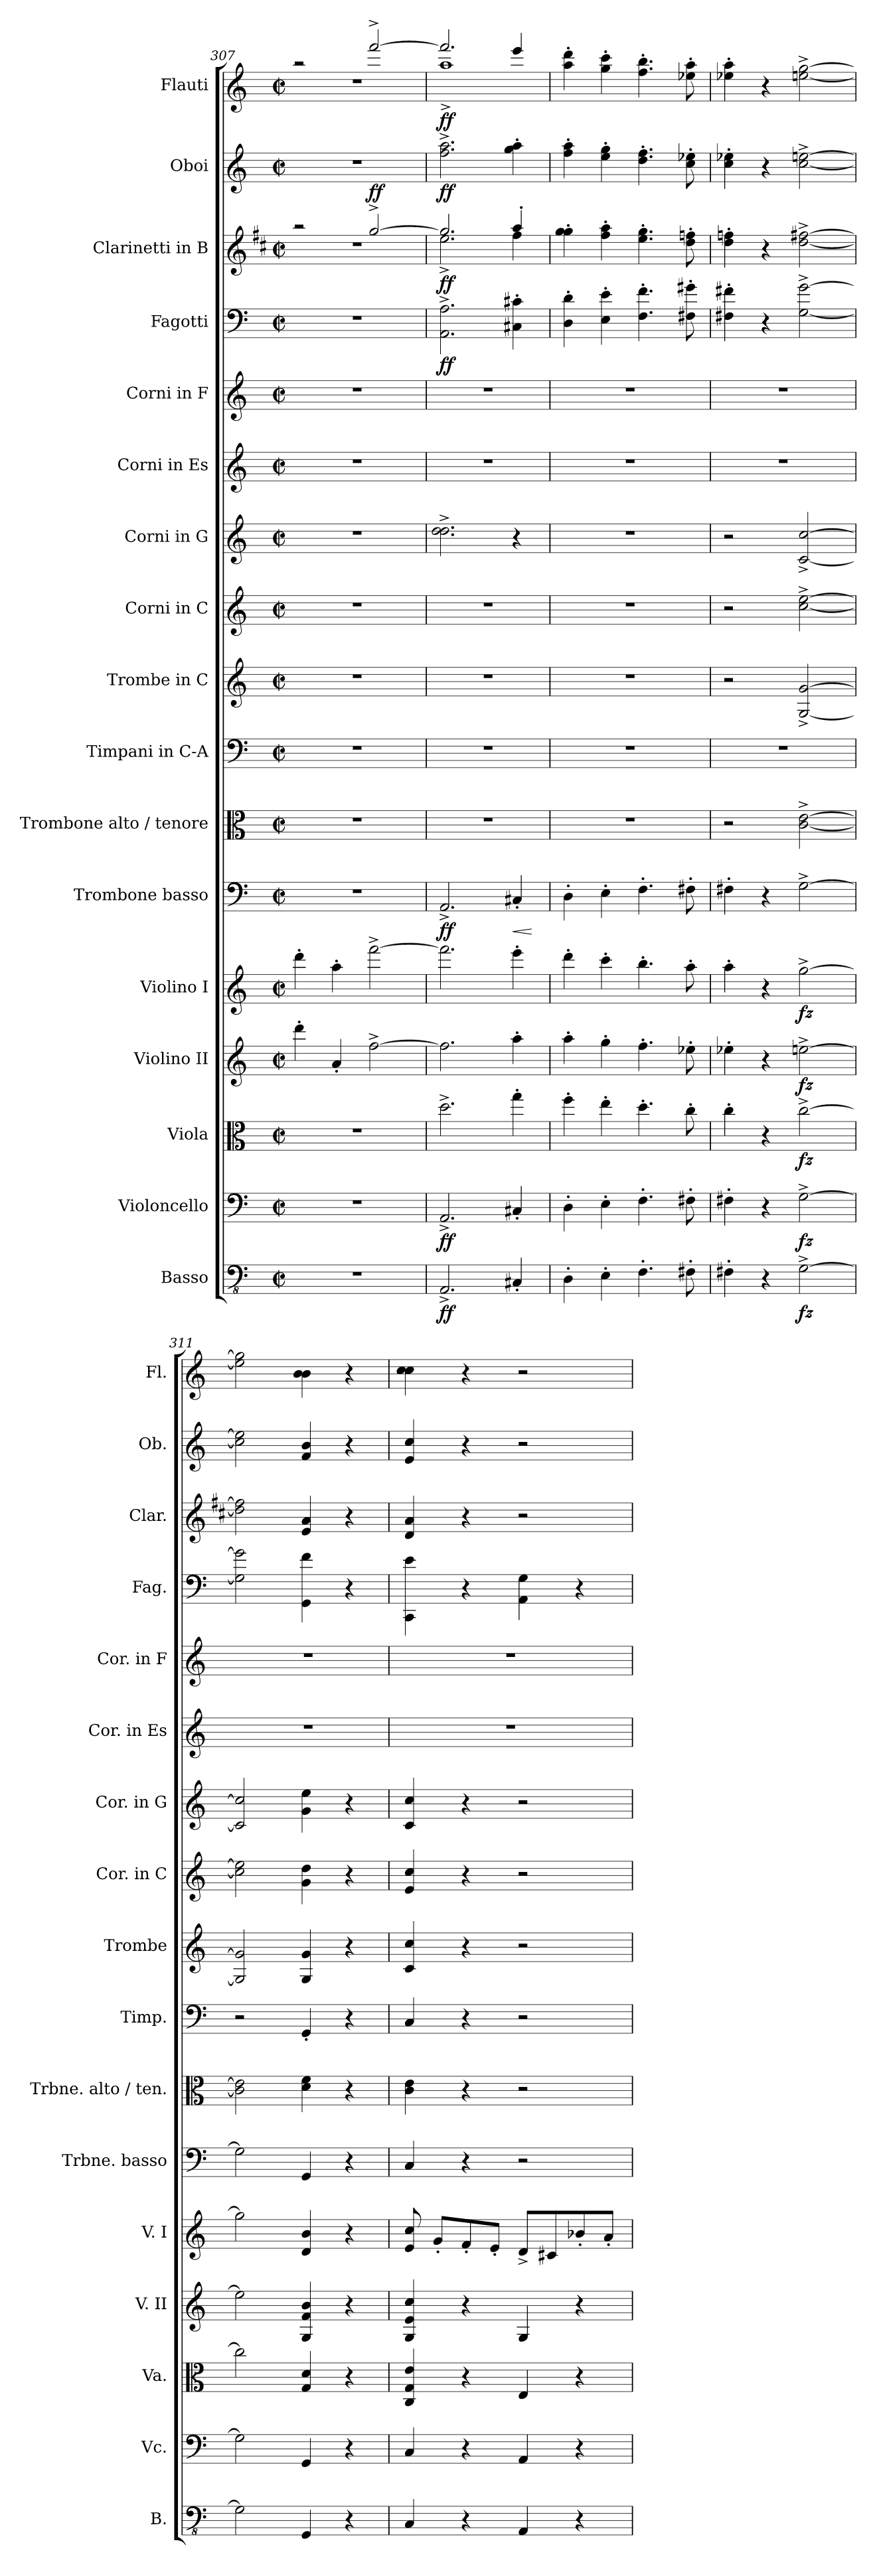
**kern	**dynam	**kern	**dynam	**kern	**dynam	**kern	**dynam	**kern	**dynam	**kern	**dynam	**kern	**kern	**kern	**kern	**kern	**kern	**kern	**kern	**dynam	**kern	**dynam	**kern	**dynam	**kern	**dynam
*part17	*part17	*part16	*part16	*part15	*part15	*part14	*part14	*part13	*part13	*part12	*part12	*part11	*part10	*part9	*part8	*part7	*part6	*part5	*part4	*part4	*part3	*part3	*part2	*part2	*part1	*part1
*staff17	*staff17	*staff16	*staff16	*staff15	*staff15	*staff14	*staff14	*staff13	*staff13	*staff12	*staff12	*staff11	*staff10	*staff9	*staff8	*staff7	*staff6	*staff5	*staff4	*staff4	*staff3	*staff3	*staff2	*staff2	*staff1	*staff1
*I"Basso	*	*I"Violoncello	*	*I"Viola	*	*I"Violino II	*	*I"Violino I	*	*I"Trombone basso	*	*I"Trombone alto / tenore	*I"Timpani in C-A	*I"Trombe in C	*I"Corni in C	*I"Corni in G	*I"Corni in Es	*I"Corni in F	*I"Fagotti	*	*I"Clarinetti in B	*	*I"Oboi	*	*I"Flauti	*
*I'B.	*	*I'Vc.	*	*I'Va.	*	*I'V. II	*	*I'V. I	*	*I'Trbne. basso	*	*I'Trbne. alto / ten.	*I'Timp.	*I'Trombe	*I'Cor. in C	*I'Cor. in G	*I'Cor. in Es	*I'Cor. in F	*I'Fag.	*	*I'Clar.	*	*I'Ob.	*	*I'Fl.	*
*clefFv4	*	*clefF4	*	*clefC3	*	*clefG2	*	*clefG2	*	*clefF4	*	*clefC3	*clefF4	*clefG2	*clefG2	*clefG2	*clefG2	*clefG2	*clefF4	*	*clefG2	*	*clefG2	*	*clefG2	*
*	*	*	*	*	*	*	*	*	*	*	*	*	*	*	*ITrd7c12	*ITrd3c5	*ITrd5c9	*ITrd4c7	*	*	*ITrd1c2	*	*	*	*	*
*k[]	*	*k[]	*	*k[]	*	*k[]	*	*k[]	*	*k[]	*	*k[]	*k[]	*k[]	*k[]	*k[f#]	*k[b-e-a-]	*k[b-]	*k[]	*	*k[]	*	*k[]	*	*k[]	*
*M2/2	*	*M2/2	*	*M2/2	*	*M2/2	*	*M2/2	*	*M2/2	*	*M2/2	*M2/2	*M2/2	*M2/2	*M2/2	*M2/2	*M2/2	*M2/2	*	*M2/2	*	*M2/2	*	*M2/2	*
*met(c|)	*	*met(c|)	*	*met(c|)	*	*met(c|)	*	*met(c|)	*	*met(c|)	*	*met(c|)	*met(c|)	*met(c|)	*met(c|)	*met(c|)	*met(c|)	*met(c|)	*met(c|)	*	*met(c|)	*	*met(c|)	*	*met(c|)	*
=307	=307	=307	=307	=307	=307	=307	=307	=307	=307	=307	=307	=307	=307	=307	=307	=307	=307	=307	=307	=307	=307	=307	=307	=307	=307	=307
*	*	*	*	*	*	*	*	*	*	*	*	*	*	*	*	*	*	*	*	*	*^	*	*	*	*^	*
1r	.	1r	.	1r	.	4ddd'\	.	4ddd'\	.	1r	.	1r	1r	1r	1r	1r	1r	1r	1r	.	2r	1rdd	.	1r	.	2r	1rdd	.
.	.	.	.	.	.	4a'/	.	4aa'\	.	.	.	.	.	.	.	.	.	.	.	.	.	.	.	.	.	.	.	.
!	!	!	!	!	!	!	!	!	!	!	!	!	!	!	!	!	!	!	!	!	!	!	!LO:DY:a	!	!	!	!	!
.	.	.	.	.	.	[2ff^\	.	[2fff^\	.	.	.	.	.	.	.	.	.	.	.	.	[2ff^/	.	ff	.	.	[2fff^/	.	.
=308	=308	=308	=308	=308	=308	=308	=308	=308	=308	=308	=308	=308	=308	=308	=308	=308	=308	=308	=308	=308	=308	=308	=308	=308	=308	=308	=308	=308
!	!LO:DY:b	!	!LO:DY:b	!	!	!	!	!	!	!	!LO:DY:b	!	!	!	!	!	!	!	!	!LO:DY:b	!	!	!LO:DY:b	!	!LO:DY:b	!	!	!LO:DY:b
2.AAA^/	ff	2.AA^/	ff	2.dd^\	.	2.ff\]	.	2.fff\]	.	2.AA^/	ff	1r	1r	1r	1r	2.a\^ 2.a\^	1r	1r	2.AA\^ 2.A\^	ff	2.ff/]	2.dd^\	ff	2.ff\^ 2.aa\^	ff	2.fff/]	1aa^	ff
!	!	!	!	!	!	!	!	!	!	!	!LO:HP:b	!	!	!	!	!	!	!	!	!	!	!	!	!	!	!	!	!
4CC#X'/	.	4C#X'/	.	4gg'\	.	4aa'\	.	4eee'\	.	4C#X'/	<	.	.	.	.	4r	.	.	4C#X\' 4c#X\'	.	4gg'/	4ee\	.	4gg\' 4aa\'	.	4eee/	.	.
*	*	*	*	*	*	*	*	*	*	*	*	*	*	*	*	*	*	*	*	*	*v	*v	*	*	*	*v	*v	*
.	.	.	.	.	.	.	.	.	.	.	[	.	.	.	.	.	.	.	.	.	.	.	.	.	.	.
=309	=309	=309	=309	=309	=309	=309	=309	=309	=309	=309	=309	=309	=309	=309	=309	=309	=309	=309	=309	=309	=309	=309	=309	=309	=309	=309
4DD'\	.	4D'\	.	4ff'\	.	4aa'\	.	4ddd'\	.	4D'\	.	1r	1r	1r	1r	1r	1r	1r	4D\' 4d\'	.	4ff\' 4ff\'	.	4ff\' 4aa\'	.	4aa\' 4ddd\'	.
4EE'\	.	4E'\	.	4ee'\	.	4gg'\	.	4ccc'\	.	4E'\	.	.	.	.	.	.	.	.	4E\' 4e\'	.	4ee\' 4gg\'	.	4ee\' 4gg\'	.	4gg\' 4ccc\'	.
4.FF'\	.	4.F'\	.	4.dd'\	.	4.ff'\	.	4.bb'\	.	4.F'\	.	.	.	.	.	.	.	.	4.F\' 4.f\'	.	4.dd\' 4.ff\'	.	4.dd\' 4.ff\'	.	4.ff\' 4.bb\'	.
8FF#X'\	.	8F#X'\	.	8cc'\	.	8ee-X'\	.	8aa'\	.	8F#X'\	.	.	.	.	.	.	.	.	8F#X\' 8g#X\'	.	8cc\' 8ee-X\'	.	8cc\' 8ee-X\'	.	8ee-X\' 8aa\'	.
=310	=310	=310	=310	=310	=310	=310	=310	=310	=310	=310	=310	=310	=310	=310	=310	=310	=310	=310	=310	=310	=310	=310	=310	=310	=310	=310
4FF#X'\	.	4F#X'\	.	4cc'\	.	4ee-X'\	.	4aa'\	.	4F#X'\	.	2r	1r	2r	2r	2r	1r	1r	4F#X\' 4f#X\'	.	4cc\' 4ee-X\'	.	4cc\' 4ee-X\'	.	4ee-X\' 4aa\'	.
4r	.	4r	.	4r	.	4r	.	4r	.	4r	.	.	.	.	.	.	.	.	4r	.	4r	.	4r	.	4r	.
!	!LO:DY:b	!	!LO:DY:b	!	!LO:DY:b	!	!LO:DY:b	!	!LO:DY:b	!	!	!	!	!	!	!	!	!	!	!	!	!	!	!	!	!
[2GG^\	fz	[2G^\	fz	[2cc^\	fz	[2een^\	fz	[2gg^\	fz	[2G^\	.	[2c\^ [2e\^	.	[2G/^ [2g/^	[2c\^ [2e\^	[2G/^ [2g/^	.	.	[2G\^ [2g\^	.	[2cc\^ [2een\^	.	[2cc\^ [2een\^	.	[2een\^ [2gg\^	.
=311	=311	=311	=311	=311	=311	=311	=311	=311	=311	=311	=311	=311	=311	=311	=311	=311	=311	=311	=311	=311	=311	=311	=311	=311	=311	=311
2GG\]	.	2G\]	.	2cc\]	.	2ee\]	.	2gg\]	.	2G\]	.	2c\] 2e\]	2r	2G/] 2g/]	2c\] 2e\]	2G/] 2g/]	1r	1r	2G\] 2g\]	.	2cc\] 2ee\]	.	2cc\] 2ee\]	.	2ee\] 2gg\]	.
4GGG/	.	4GG/	.	4G/ 4d/	.	4G/ 4f/ 4b/	.	4d/ 4b/	.	4GG/	.	4d\ 4f\	4GG'/	4G/ 4g/	4G\ 4d\	4d\ 4b\	.	.	4GG\ 4f\	.	4d/ 4g/	.	4f/ 4b/	.	4b\ 4b\	.
4r	.	4r	.	4r	.	4r	.	4r	.	4r	.	4r	4r	4r	4r	4r	.	.	4r	.	4r	.	4r	.	4r	.
!!LO:PB:g=z
=312	=312	=312	=312	=312	=312	=312	=312	=312	=312	=312	=312	=312	=312	=312	=312	=312	=312	=312	=312	=312	=312	=312	=312	=312	=312	=312
4CC/	.	4C/	.	4C/ 4G/ 4e/	.	4G/ 4e/ 4cc/	.	8e/ 8cc/	.	4C/	.	4c\ 4e\	4C/	4c/ 4cc/	4E/ 4c/	4G/ 4g/	1r	1r	4CC\ 4e\	.	4c/ 4g/	.	4e/ 4cc/	.	4cc\ 4cc\	.
.	.	.	.	.	.	.	.	8g'/L	.	.	.	.	.	.	.	.	.	.	.	.	.	.	.	.	.	.
4r	.	4r	.	4r	.	4r	.	8f'/	.	4r	.	4r	4r	4r	4r	4r	.	.	4r	.	4r	.	4r	.	4r	.
.	.	.	.	.	.	.	.	8e'/J	.	.	.	.	.	.	.	.	.	.	.	.	.	.	.	.	.	.
4AAA/	.	4AA/	.	4E/	.	4G/	.	8d^/L	.	2r	.	2r	2r	2r	2r	2r	.	.	4AA\ 4G\	.	2r	.	2r	.	2r	.
.	.	.	.	.	.	.	.	8c#X/	.	.	.	.	.	.	.	.	.	.	.	.	.	.	.	.	.	.
4r	.	4r	.	4r	.	4r	.	8b-X'/	.	.	.	.	.	.	.	.	.	.	4r	.	.	.	.	.	.	.
.	.	.	.	.	.	.	.	8a'/J	.	.	.	.	.	.	.	.	.	.	.	.	.	.	.	.	.	.
=	=	=	=	=	=	=	=	=	=	=	=	=	=	=	=	=	=	=	=	=	=	=	=	=	=	=
*-	*-	*-	*-	*-	*-	*-	*-	*-	*-	*-	*-	*-	*-	*-	*-	*-	*-	*-	*-	*-	*-	*-	*-	*-	*-	*-
